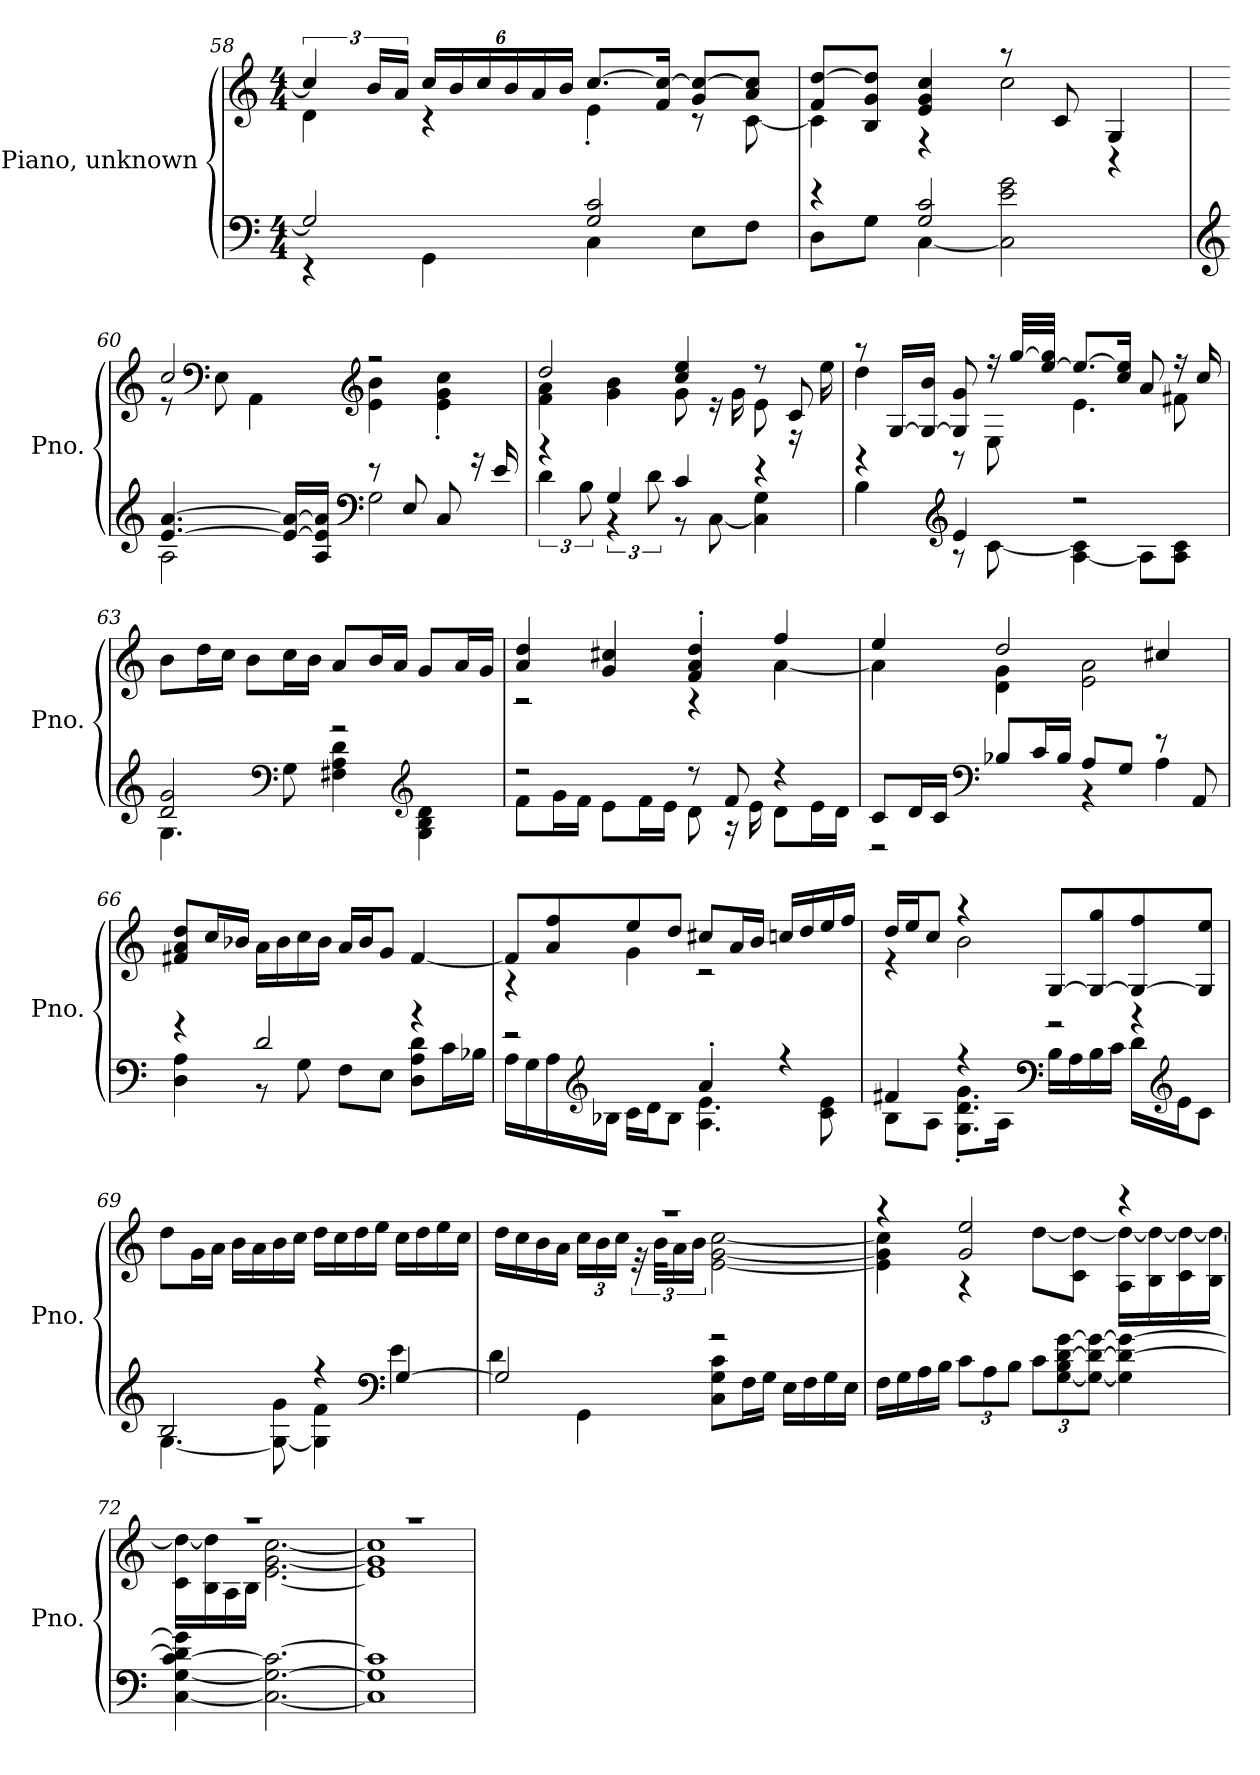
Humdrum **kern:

**kern	**kern
*part1	*part1
*staff2	*staff1
*I"Piano, unknown	*
*I'Pno.	*
!!LO:LB:g=z
*clefF4	*clefG2
*k[]	*k[]
*M4/4	*M4/4
=58	=58
*^	*^
2G/]	4r	6cc/]	4d\
.	.	24b/LL	.
.	.	24a/JJ	.
*	*	*Xbrackettup	*
.	4GG\	24cc/LL	4r
.	.	24b/	.
.	.	24cc/	.
.	.	24b/	.
.	.	24a/	.
.	.	24b/JJ	.
2G/ 2c/	4C\	[8.cc/L	4e'\
.	.	16f/ 16cc/_Jk	.
.	8E\L	8g/ 8cc/_L	8r
.	8F\J	8a/ 8cc/]J	[8c\
=59	=59	=59	=59
4r	8D\L	8f/ [8dd/L	4c\]
.	8G\J	8B/ 8g/ 8dd/]J	.
2G/ 2c/	[4C\	4e/ 4g/ 4cc/	4r
.	2C\] 2e\ 2g\	8r	2cc\
.	.	8c/	.
4r	.	4G/	.
=60	=60	=60	=60
*clefG2	*	*	*
[4.e/ [4.a/	2A\	2cc/	8r
*	*	*clefF4	*
.	.	.	8E\
.	.	.	4AA\
16e/_ 16a/_LL	.	.	.
16A/ 16e/] 16a/]JJ	.	.	.
*clefF4	*	*clefG2	*
8r	2G\	2r	4e\ 4b\
8E/	.	.	.
8C/	.	.	4e\' 4g\' 4cc\'
16r	.	.	.
16e/	.	.	.
!!LO:LB:g=z	!!
=61	=61	=61	=61
4r	6d\	2dd/	4f\ 4a\
.	12B\	.	.
4G/	6r	.	4g\ 4b\
.	12d\	.	.
4c/	8r	4cc/ 4ee/	8g\
.	[8C\	.	16r
.	.	.	16g\
4r	4C\] 4G\	8r	8e\
.	.	8c/	16r
.	.	.	16ee\
=62	=62	=62	=62
4r	4B\	8r	4dd\
.	.	[16G/LL	.
.	.	16G/_ 16b/JJ	.
*clefG2	*	*	*
4e/	8r	8G/] 8g/	8r
.	[8c\	16r	8E\
.	.	[32gg/LLL	.
.	.	[32ee/ 32gg/]JJJ	.
2r	[4A\ 4c\]	8.ee/L_	4.e\
.	.	16cc/ 16ee/]Jk	.
.	8A\L]	8a/	.
.	8A\ 8c\J	16r	8f#X\
.	.	16cc/	.
*	*	*v	*v
=63	=63	=63
2d/ 2g/	4.G\	8b\L
.	.	16dd\L
.	.	16cc\JJ
.	.	8b\L
*clefF4	*	*
.	8G\	16cc\L
.	.	16b\JJ
2r	4F#X\ 4A\ 4d\	8a/L
.	.	16b/L
.	.	16a/JJ
*clefG2	*	*
.	4G\ 4B\ 4d\	8g/L
.	.	16a/L
.	.	16g/JJ
!!LO:LB:g=z
=64	=64	=64
*	*	*^
2r	8f\L	4a/ 4dd/	2r
.	16g\L	.	.
.	16f\JJ	.	.
.	8e\L	4g/ 4cc#X/	.
.	16f\L	.	.
.	16e\JJ	.	.
8r	8d\	4f/' 4a/' 4dd/'	4r
8f/	16r	.	.
.	16e\	.	.
4r	8d\L	4ff/	[4a\
.	16e\L	.	.
.	16d\JJ	.	.
=65	=65	=65	=65
8c/L	2r	4ee/	4a\]
16d/L	.	.	.
16c/JJ	.	.	.
*clefF4	*	*	*
8B-X/L	.	2dd/	4d\ 4g\
16c/L	.	.	.
16B-/JJ	.	.	.
8A/L	4r	.	2e\ 2a\
8G/J	.	.	.
8r	4A\	4cc#X/	.
8AA/	.	.	.
*	*	*v	*v
=66	=66	=66
4r	4D\ 4A\	8f#X/ 8a/ 8dd/L
.	.	16cc/L
.	.	16b-X/JJ
2d/	8r	16a\LL
.	.	16b-\
.	8G\	16cc\
.	.	16b-\JJ
.	8F\L	16a/LL
.	.	16b-/J
.	8E\J	8g/J
4r	8D\ 8A\ 8d\L	[4f#/
.	16c\L	.
.	16B-X\JJ	.
!!LO:LB:g=z
=67	=67	=67
*	*	*^
2r	16A\LL	8f#/L]	4r
.	16G\	.	.
.	16A\	8a/ 8ff/	.
*clefG2	*	*	*
.	16B-X\JJ	.	.
.	16c\LL	8ee/	4g\
.	16d\J	.	.
.	8B-\J	8dd/J	.
4a'/	4.A\ 4.e\	8cc#X/L	2r
.	.	16a/L	.
.	.	16b/JJ	.
4r	.	16ccn/LL	.
.	.	16dd/	.
.	8c\ 8e\	16ee/	.
.	.	16ff/JJ	.
=68	=68	=68	=68
4f#X/	8B\L	16dd/LL	4r
.	.	16ee/J	.
.	8A\J	8cc/J	.
4r	8.G\' 8.d\' 8.g\'L	4r	2b\
.	16A\Jk	.	.
*clefF4	*	*	*
2r	16B\LL	[8G/L	.
.	16A\	.	.
.	16B\	8G/_ 8gg/	.
.	16c\JJ	.	.
.	16d\LL	8G/_ 8ff/	4r
*clefG2	*	*	*
.	16e\J	.	.
.	8c\J	8G/] 8ee/J	.
*	*	*v	*v
!!LO:LB:g=z
=69	=69	=69
2B/	[4.G\	8dd\L
.	.	16g\L
.	.	16a\JJ
.	.	16b\LL
.	.	16a\
.	8G\_ 8g\	16b\
.	.	16cc\JJ
4r	4G\] 4f\	16dd\LL
.	.	16cc\
.	.	16dd\
.	.	16ee\JJ
*clefF4	*	*
[4G/	4e\	16cc\LL
.	.	16dd\
.	.	16ee\
.	.	16cc\JJ
=70	=70	=70
*	*	*^
2G/]	4d\	1r	16dd\LL
.	.	.	16cc\
.	.	.	16b\
.	.	.	16a\JJ
.	4GG\	.	24cc\LL
.	.	.	24b\
.	.	.	24cc\JJ
*	*	*	*brackettup
.	.	.	48r
.	.	.	48b\KLL
.	.	.	24a\
.	.	.	24b\JJ
2r	8C\ 8G\ 8c\L	.	[2e\ [2g\ [2cc\
.	16F\L	.	.
.	16G\JJ	.	.
.	16E\LL	.	.
.	16F\	.	.
.	16G\	.	.
.	16E\JJ	.	.
*v	*v	*	*
!!LO:PB:g=z	!!
=71	=71	=71
16F\LL	4r	4e\] 4g\] 4cc\]
16G\	.	.
16A\	.	.
16B\JJ	.	.
*Xbrackettup	*	*
12c\L	2g/ 2ee/	4r
12A\	.	.
12B\J	.	.
12c\L	.	[8dd\L
[12G\ 12B\ [12d\ [12g\	.	.
.	.	8c\ 8dd\_J
12G\_ 12d\_ 12g\_J	.	.
4G\] 4d\_ 4g\_	4r	16A\ 16dd\_LL
.	.	16B\ 16dd\_
.	.	16c\ 16dd\_
.	.	16B\ 16dd\_JJ
=72	=72	=72
[4C\ [4G\ [4c\ 4d\] 4g\]	1r	16c\ 16dd\_LL
.	.	16B\ 16dd\]
.	.	16A\
.	.	16B\JJ
2.C\_ 2.G\_ 2.c\_	.	[2.e\ [2.g\ [2.cc\
=73	=73	=73
1C] 1G] 1c]	1r	1e] 1g] 1cc]
*	*v	*v
=	=
*-	*-
